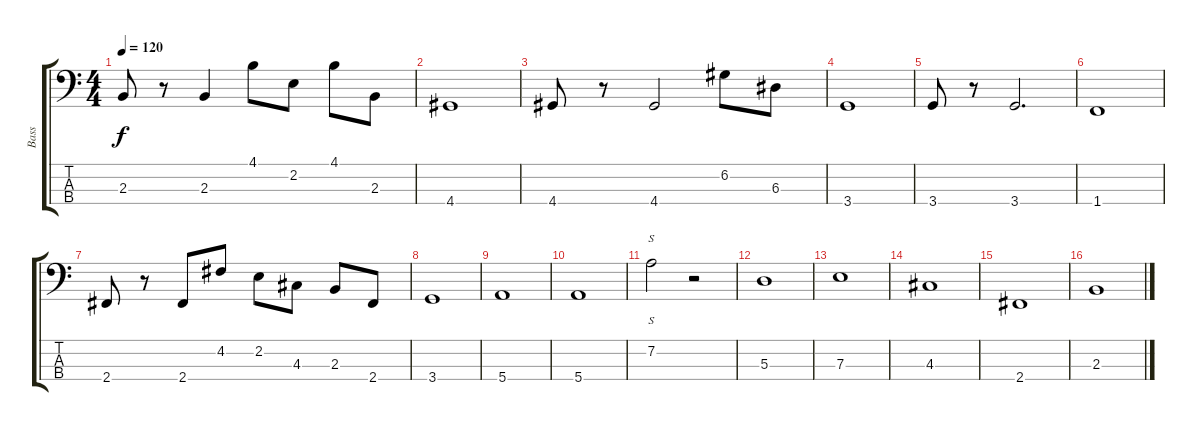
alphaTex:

\track ("Bass" "Bass") {instrument electricbassfinger}
\staff {score tabs}
\tuning (G2 D2 A1 E1) {hide}
\ts (4 4)
\tempo 120
\clef f4
\ks c
2.3.8{dy f} r.8 2.3.4 4.1.8 2.2.8 4.1.8 2.3.8 |
4.4.1 |
4.4.8 r.8 4.4.2 6.2.8 6.3.8 |
3.4.1 |
3.4.8 r.8 3.4.2{d} |
1.4.1 |
2.4.8 r.8 2.4.8 4.2.8 2.2.8 4.3.8 2.3.8 2.4.8 |
3.4.1 |
5.4.1 |
5.4.1 |
7.2.2{s} r.2 |
5.3.1 |
7.3.1 |
4.3.1 |
2.4.1 |
2.3.1
